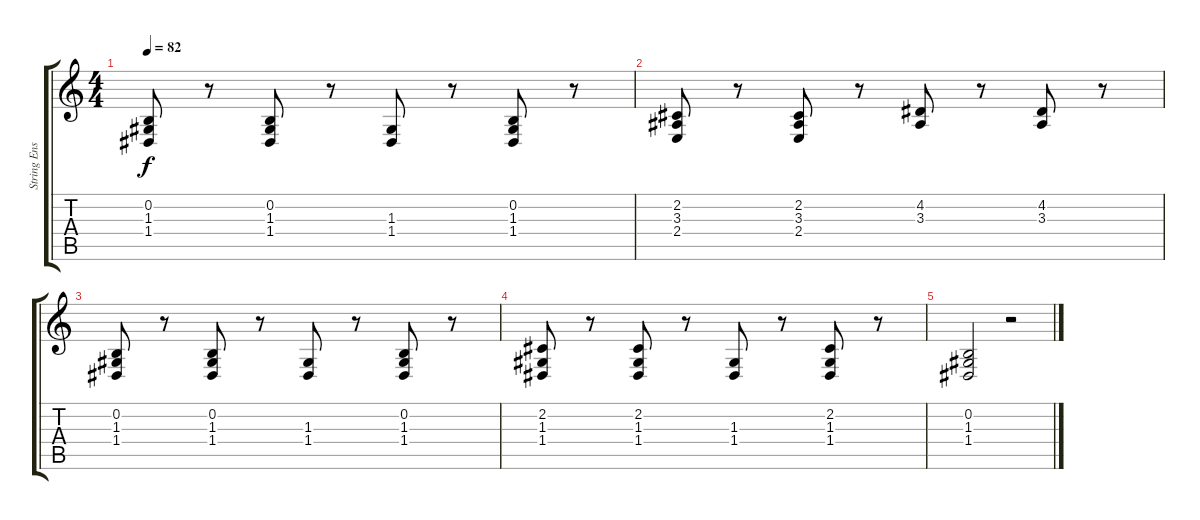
\track ("String Ensemble" "String Ens") {instrument stringensemble1}
\staff {score tabs}
\tuning (E4 B3 G3 D3 A2 E2) {hide}
\ts (4 4)
\tempo 82
\clef g2
\ks c
(0.2 1.3 1.4).8{dy f} r.8 (0.2 1.3 1.4).8 r.8 (1.3 1.4).8 r.8 (0.2 1.3 1.4).8 r.8 |
(2.2 3.3 2.4).8 r.8 (2.2 3.3 2.4).8 r.8 (4.2 3.3).8 r.8 (4.2 3.3).8 r.8 |
(0.2 1.3 1.4).8 r.8 (0.2 1.3 1.4).8 r.8 (1.3 1.4).8 r.8 (0.2 1.3 1.4).8 r.8 |
(2.2 1.3 1.4).8 r.8 (2.2 1.3 1.4).8 r.8 (1.3 1.4).8 r.8 (2.2 1.3 1.4).8 r.8 |
(0.2 1.3 1.4).2 r.2
